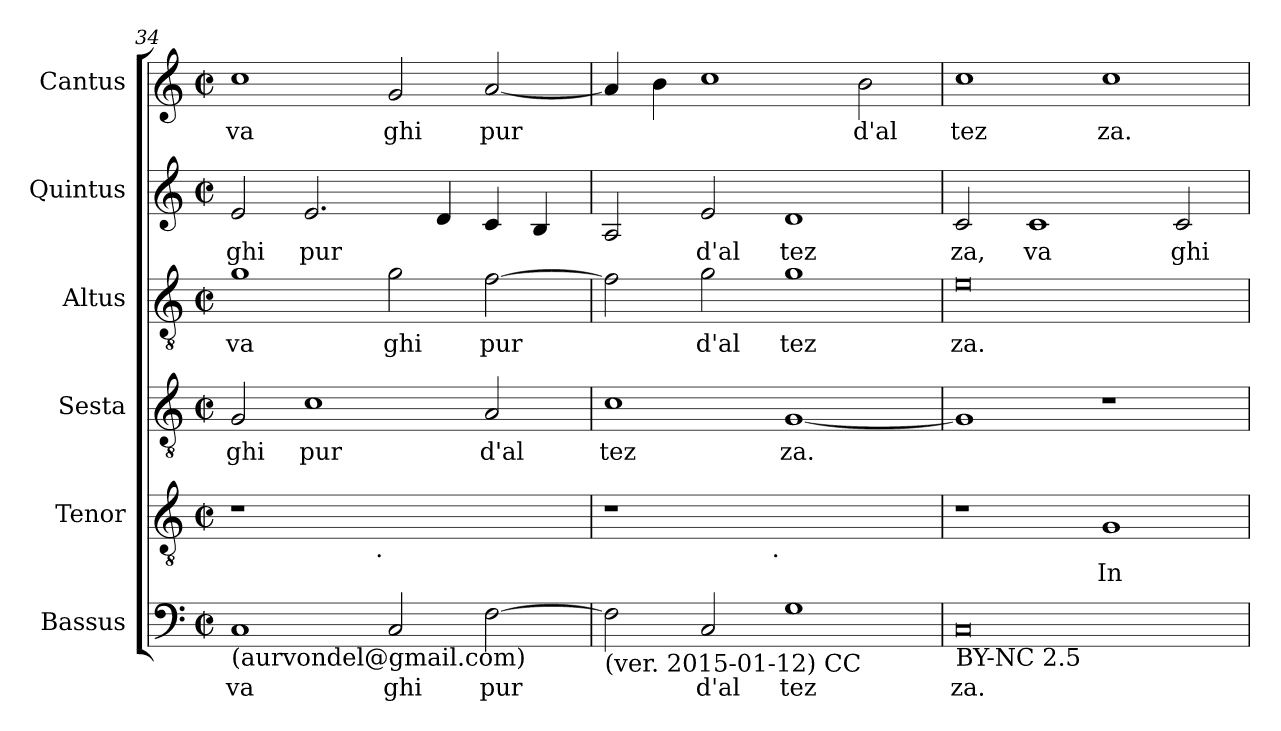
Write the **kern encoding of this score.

**kern	**text	**kern	**text	**kern	**text	**kern	**text	**kern	**text	**kern	**text
*part6	*part6	*part5	*part5	*part4	*part4	*part3	*part3	*part2	*part2	*part1	*part1
*staff6	*staff6	*staff5	*staff5	*staff4	*staff4	*staff3	*staff3	*staff2	*staff2	*staff1	*staff1
*I"Bassus	*	*I"Tenor	*	*I"Sesta	*	*I"Altus	*	*I"Quintus	*	*I"Cantus	*
*I'Bassus	*	*I'Tenor	*	*I'Sesta	*	*I'Altus	*	*I'Quintus	*	*I'Cantus	*
*clefF4	*	*clefGv2	*	*clefGv2	*	*clefGv2	*	*clefG2	*	*clefG2	*
*k[]	*	*k[]	*	*k[]	*	*k[]	*	*k[]	*	*k[]	*
*C:	*	*C:	*	*C:	*	*C:	*	*C:	*	*C:	*
*M2/2	*	*M2/2	*	*M2/2	*	*M2/2	*	*M2/2	*	*M2/2	*
*met(c|)	*	*met(c|)	*	*met(c|)	*	*met(c|)	*	*met(c|)	*	*met(c|)	*
=34	=34	=34	=34	=34	=34	=34	=34	=34	=34	=34	=34
!LO:TX:b:t=(aurvondel@gmail.com)	!	!	!	!	!	!	!	!	!	!	!
!	!LO:LY:b	!	!	!	!LO:LY:b:cj	!	!LO:LY:b:cj	!	!LO:LY:b:cj	!	!LO:LY:b:cj
*	*	*^	*	*	*	*	*	*	*	*	*
1C	va	1r	2ryy	.	2G/	ghi	1g	va	2e/	ghi	1cc	va
!	!	!	!	!	!	!LO:LY:b:cj	!	!	!	!LO:LY:b:cj	!	!
.	.	.	4...ryy	.	1c	pur	.	.	2.e/	pur	.	.
!	!	!	!LO:TX:b:t=.	!	!	!	!	!	!	!	!	!
.	.	.	1ryy	.	.	.	.	.	.	.	.	.
!	!LO:LY:b	!	!	!	!	!	!	!LO:LY:b:cj	!	!	!	!LO:LY:b:cj
2C/	ghi	1ryy	.	.	.	.	2g\	ghi	.	.	2g/	ghi
!	!	!	!	!	!	!	!	!	!	!LO:LY:b:cj	!	!
.	.	.	.	.	.	.	.	.	4d/	.	.	.
!	!LO:LY:b	!	!	!	!	!LO:LY:b:cj	!	!LO:LY:b:cj	!	!LO:LY:b:cj	!	!LO:LY:b:cj
[>2F\	pur	.	.	.	2A/	d'al	[>2f\	pur	4c/	.	[<2a/	pur
!	!	!	!	!	!	!	!	!	!	!LO:LY:b:cj	!	!
.	.	.	.	.	.	.	.	.	4B/	.	.	.
.	.	.	32ryy	.	.	.	.	.	.	.	.	.
=35	=35	=35	=35	=35	=35	=35	=35	=35	=35	=35	=35	=35
!LO:TX:b:t=(ver. 2015-01-12) CC	!	!	!	!	!	!	!	!	!	!	!	!
!	!LO:LY:b	!	!	!	!	!LO:LY:b:cj	!	!LO:LY:b:cj	!	!LO:LY:b:cj	!	!LO:LY:b:cj
2F\]	.	1r	2ryy	.	1c	tez	2f\]	.	2A/	.	4a/]	.
!	!	!	!	!	!	!	!	!	!	!	!	!LO:LY:b:cj
.	.	.	.	.	.	.	.	.	.	.	4b\	.
!	!LO:LY:b	!	!	!	!	!	!	!LO:LY:b:cj	!	!LO:LY:b:cj	!	!LO:LY:b:cj
2C/	d'al	.	4...ryy	.	.	.	2g\	d'al	2e/	d'al	1cc	.
!	!	!	!LO:TX:b:t=.	!	!	!	!	!	!	!	!	!
.	.	.	1ryy	.	.	.	.	.	.	.	.	.
!	!LO:LY:b	!	!	!	!	!LO:LY:b:cj	!	!LO:LY:b:cj	!	!LO:LY:b:cj	!	!
1G	tez	1ryy	.	.	[<1G	za.	1g	tez	1d	tez	.	.
!	!	!	!	!	!	!	!	!	!	!	!	!LO:LY:b:cj
.	.	.	.	.	.	.	.	.	.	.	2b\	d'al
.	.	.	32ryy	.	.	.	.	.	.	.	.	.
=36	=36	=36	=36	=36	=36	=36	=36	=36	=36	=36	=36	=36
!LO:TX:b:t=BY-NC 2.5	!	!	!	!	!	!	!	!	!	!	!	!
!	!LO:LY:b	!	!	!	!	!LO:LY:b:cj	!	!LO:LY:b:cj	!	!LO:LY:b:cj	!	!LO:LY:b:cj
*	*	*v	*v	*	*	*	*	*	*	*	*	*
0C	za.	1r	.	1G]	.	0e	za.	2c/	za,	1cc	tez
!	!	!	!	!	!	!	!	!	!LO:LY:b:cj	!	!
.	.	.	.	.	.	.	.	1c	va	.	.
!	!	!	!LO:LY:b:cj	!	!	!	!	!	!	!	!LO:LY:b:cj
.	.	1G	In	1r	.	.	.	.	.	1cc	za.
!	!	!	!	!	!	!	!	!	!LO:LY:b:cj	!	!
.	.	.	.	.	.	.	.	2c/	ghi	.	.
=	=	=	=	=	=	=	=	=	=	=	=
*-	*-	*-	*-	*-	*-	*-	*-	*-	*-	*-	*-
